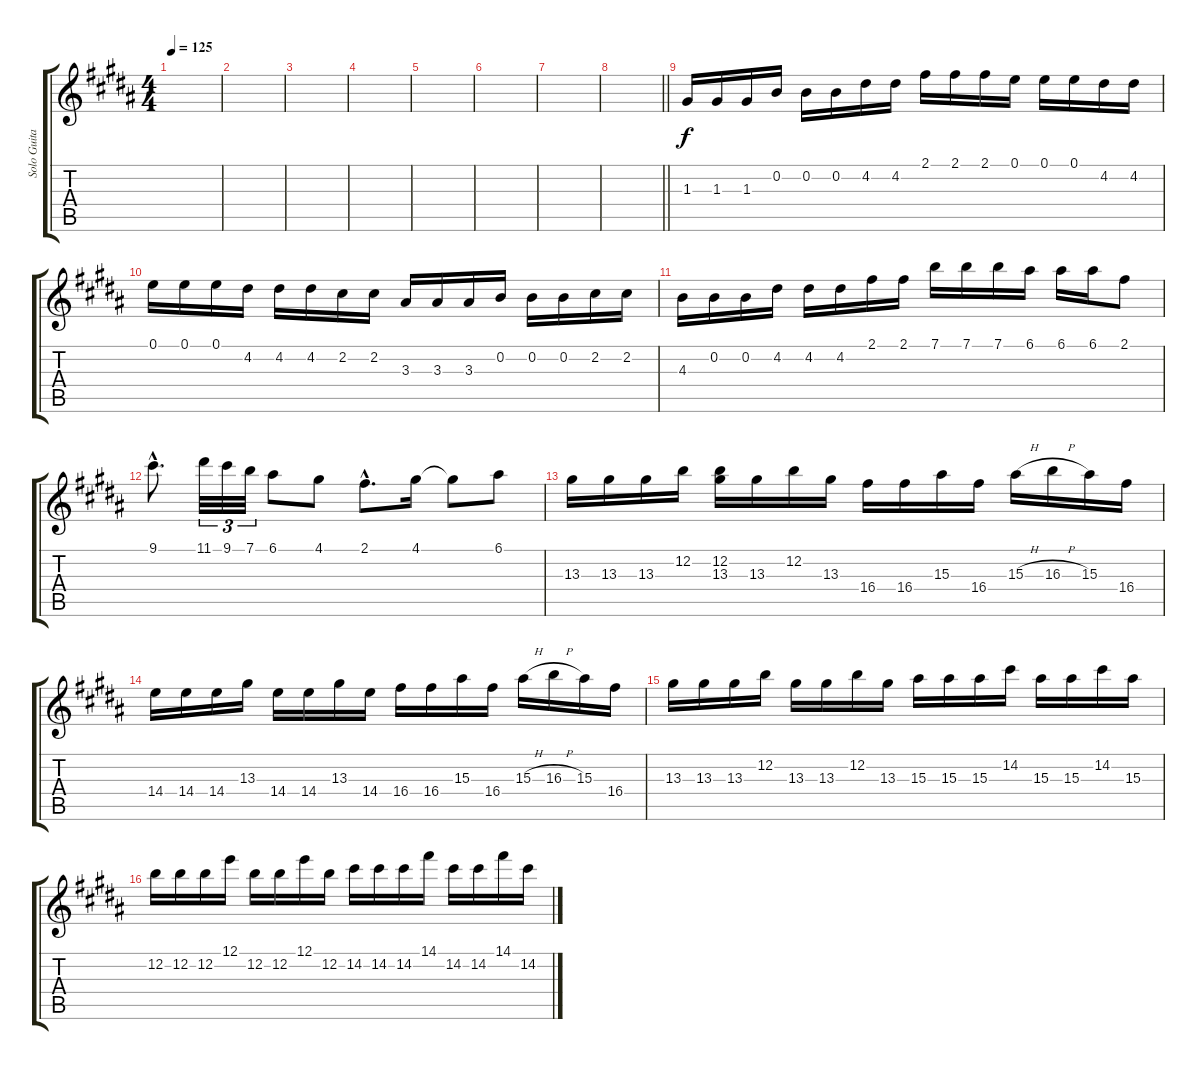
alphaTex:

\track ("Solo Guitar" "Solo Guita") {instrument distortionguitar}
\staff {score tabs}
\tuning (E4 B3 G3 D3 A2 E2) {hide}
\ts (4 4)
\tempo 125
\clef g2
\ks b
|
|
|
|
|
|
|
\barLineRight lightlight
|
1.3.16{dy f} 1.3.16 1.3.16 0.2.16 0.2.16 0.2.16 4.2.16 4.2.16 2.1.16 2.1.16 2.1.16 0.1.16 0.1.16 0.1.16 4.2.16 4.2.16 |
0.1.16 0.1.16 0.1.16 4.2.16 4.2.16 4.2.16 2.2.16 2.2.16 3.3.16 3.3.16 3.3.16 0.2.16 0.2.16 0.2.16 2.2.16 2.2.16 |
4.3.16 0.2.16 0.2.16 4.2.16 4.2.16 4.2.16 2.1.16 2.1.16 7.1.16 7.1.16 7.1.16 6.1.16 6.1.16 6.1.16 2.1.8 |
9.1{hac}.8{d} 11.1.32{tu (3 2)} 9.1.32{tu (3 2)} 7.1.32{tu (3 2)} 6.1.8 4.1.8 2.1{hac}.8{d} 4.1.16 4.1{t}.8 6.1.8 |
13.3.16 13.3.16 13.3.16 12.2.16 (12.2 13.3).16 13.3.16 12.2.16 13.3.16 16.4.16 16.4.16 15.3.16 16.4.16 15.3{h}.16 16.3{h}.16 15.3.16 16.4.16 |
14.4.16 14.4.16 14.4.16 13.3.16 14.4.16 14.4.16 13.3.16 14.4.16 16.4.16 16.4.16 15.3.16 16.4.16 15.3{h}.16 16.3{h}.16 15.3.16 16.4.16 |
13.3.16 13.3.16 13.3.16 12.2.16 13.3.16 13.3.16 12.2.16 13.3.16 15.3.16 15.3.16 15.3.16 14.2.16 15.3.16 15.3.16 14.2.16 15.3.16 |
12.2.16 12.2.16 12.2.16 12.1.16 12.2.16 12.2.16 12.1.16 12.2.16 14.2.16 14.2.16 14.2.16 14.1.16 14.2.16 14.2.16 14.1.16 14.2.16
